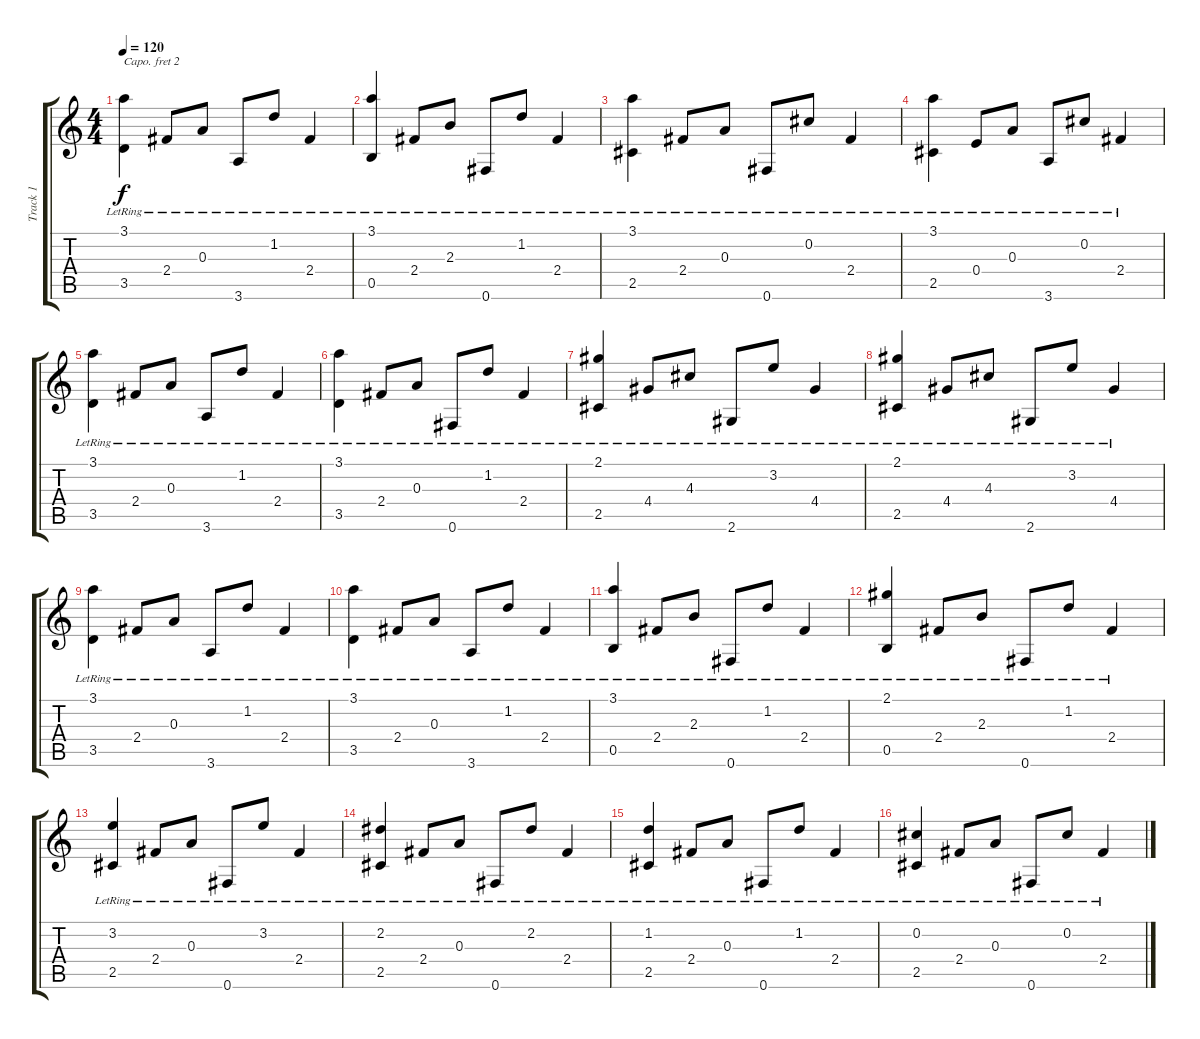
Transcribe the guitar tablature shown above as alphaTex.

\track ("Track 1" "Track 1") {instrument acousticguitarnylon}
\staff {score tabs}
\capo 2
\tuning (E4 B3 G3 D3 A2 E2) {hide}
\ts (4 4)
\tempo 120
\clef g2
\ks c
(3.1{lr} 3.5{lr}).4{dy f} 2.4{lr}.8 0.3{lr}.8 3.6{lr}.8 1.2{lr}.8 2.4{lr}.4 |
(3.1{lr} 0.5{lr}).4 2.4{lr}.8 2.3{lr}.8 0.6{lr}.8 1.2{lr}.8 2.4{lr}.4 |
(3.1{lr} 2.5{lr}).4 2.4{lr}.8 0.3{lr}.8 0.6{lr}.8 0.2{lr}.8 2.4{lr}.4 |
(3.1{lr} 2.5{lr}).4 0.4{lr}.8 0.3{lr}.8 3.6{lr}.8 0.2{lr}.8 2.4{lr}.4 |
(3.1{lr} 3.5{lr}).4 2.4{lr}.8 0.3{lr}.8 3.6{lr}.8 1.2{lr}.8 2.4{lr}.4 |
(3.1{lr} 3.5{lr}).4 2.4{lr}.8 0.3{lr}.8 0.6{lr}.8 1.2{lr}.8 2.4{lr}.4 |
(2.1{lr} 2.5{lr}).4 4.4{lr}.8 4.3{lr}.8 2.6{lr}.8 3.2{lr}.8 4.4{lr}.4 |
(2.1{lr} 2.5{lr}).4 4.4{lr}.8 4.3{lr}.8 2.6{lr}.8 3.2{lr}.8 4.4{lr}.4 |
(3.1{lr} 3.5{lr}).4 2.4{lr}.8 0.3{lr}.8 3.6{lr}.8 1.2{lr}.8 2.4{lr}.4 |
(3.1{lr} 3.5{lr}).4 2.4{lr}.8 0.3{lr}.8 3.6{lr}.8 1.2{lr}.8 2.4{lr}.4 |
(3.1{lr} 0.5{lr}).4 2.4{lr}.8 2.3{lr}.8 0.6{lr}.8 1.2{lr}.8 2.4{lr}.4 |
(2.1{lr} 0.5{lr}).4 2.4{lr}.8 2.3{lr}.8 0.6{lr}.8 1.2{lr}.8 2.4{lr}.4 |
(3.2 2.5{lr}).4 2.4{lr}.8 0.3{lr}.8 0.6{lr}.8 3.2{lr}.8 2.4{lr}.4 |
(2.2 2.5{lr}).4 2.4{lr}.8 0.3{lr}.8 0.6{lr}.8 2.2{lr}.8 2.4{lr}.4 |
(1.2 2.5{lr}).4 2.4{lr}.8 0.3{lr}.8 0.6{lr}.8 1.2{lr}.8 2.4{lr}.4 |
(0.2 2.5{lr}).4 2.4{lr}.8 0.3{lr}.8 0.6{lr}.8 0.2{lr}.8 2.4{lr}.4
